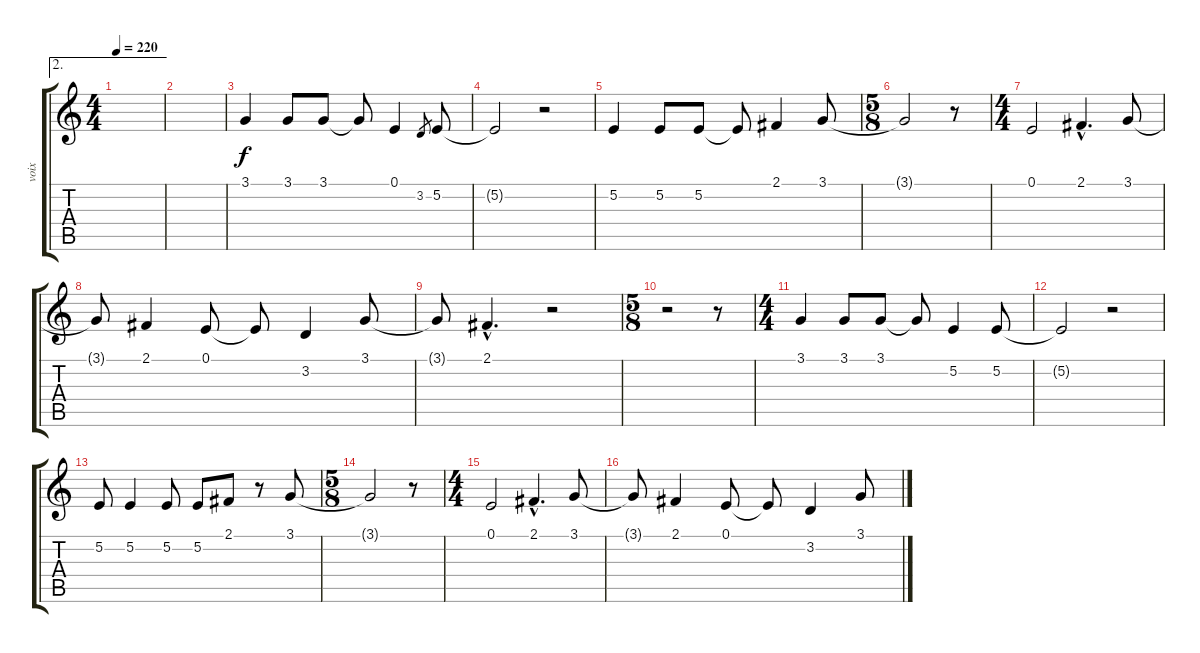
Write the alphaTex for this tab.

\track ("voix" "voix") {instrument tangoaccordion}
\staff {score tabs}
\tuning (E4 B3 G3 D3 A2 E2) {hide}
\ae 2
\ts (4 4)
\tempo 220
\clef g2
\ks c
|
|
3.1.4 3.1.8 3.1.8 3.1{t}.8 0.1.4 3.2.8{gr} 5.2.8 |
5.2{t}.2 r.2 |
5.2.4 5.2.8 5.2.8 5.2{t}.8 2.1.4 3.1.8 |
\ts (5 8)
3.1{t}.2 r.8 |
\ts (4 4)
0.1.2 2.1{hac}.4{d} 3.1.8 |
3.1{t}.8 2.1.4 0.1.8 0.1{t}.8 3.2.4 3.1.8 |
3.1{t}.8 2.1{hac}.4{d} r.2 |
\ts (5 8)
r.2 r.8 |
\ts (4 4)
3.1.4 3.1.8 3.1.8 3.1{t}.8 5.2.4 5.2.8 |
5.2{t}.2 r.2 |
5.2.8 5.2.4 5.2.8 5.2.8 2.1.8 r.8 3.1.8 |
\ts (5 8)
3.1{t}.2 r.8 |
\ts (4 4)
0.1.2 2.1{hac}.4{d} 3.1.8 |
3.1{t}.8 2.1.4 0.1.8 0.1{t}.8 3.2.4 3.1.8
